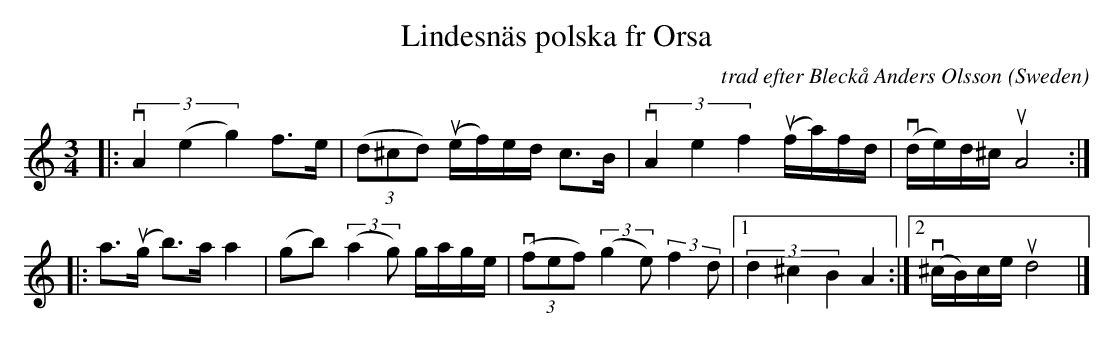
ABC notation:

X:1
T: Lindesn\"as polska fr Orsa
C: trad efter Bleck\aa Anders Olsson
O: Sweden
M: 3/4
L: 1/8
K: Ddor
|:\
(3vA2(e2g2) f>e | (3(d^cd) (ue/f/)e/d/ c>B | (3vA2e2f2 (uf/a/)f/d/ | (vd/e/)d/^c/ uA4 :|
|:\
a>(ug b)>a a2 | (gb) (3:2:2(a2g) g/a/g/e/ | (3(vfef) (3:2:2(g2e) (3:2:2f2d |1 (3d2^c2B2 A2 :|2 (v^c/B/)c/e/ ud4 |]
